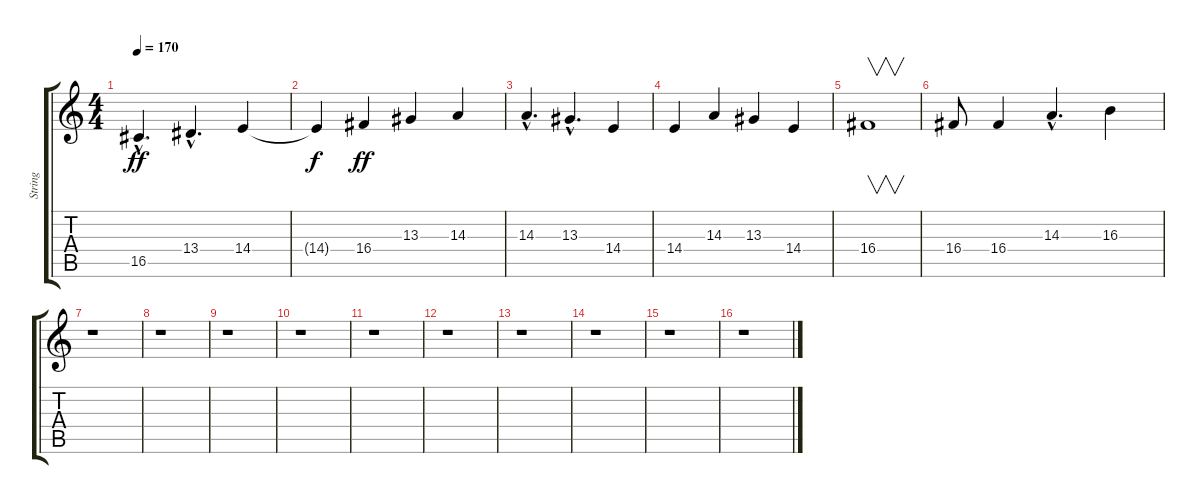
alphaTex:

\track ("String" "String") {instrument synthstrings1}
\staff {score tabs}
\tuning (E4 B3 G3 D3 A2 E2) {hide}
\ts (4 4)
\tempo 170
\clef g2
\ks c
16.5{hac}.4{d dy ff} 13.4{hac}.4{d} 14.4.4 |
14.4{t}.4{dy f} 16.4.4{dy ff} 13.3.4 14.3.4 |
14.3{hac}.4{d} 13.3{hac}.4{d} 14.4.4 |
14.4.4 14.3.4 13.3.4 14.4.4 |
16.4.1{v} |
16.4.8 16.4.4 14.3{hac}.4{d} 16.3.4 |
r.1 |
r.1 |
r.1 |
r.1 |
r.1 |
r.1 |
r.1 |
r.1 |
r.1 |
r.1
